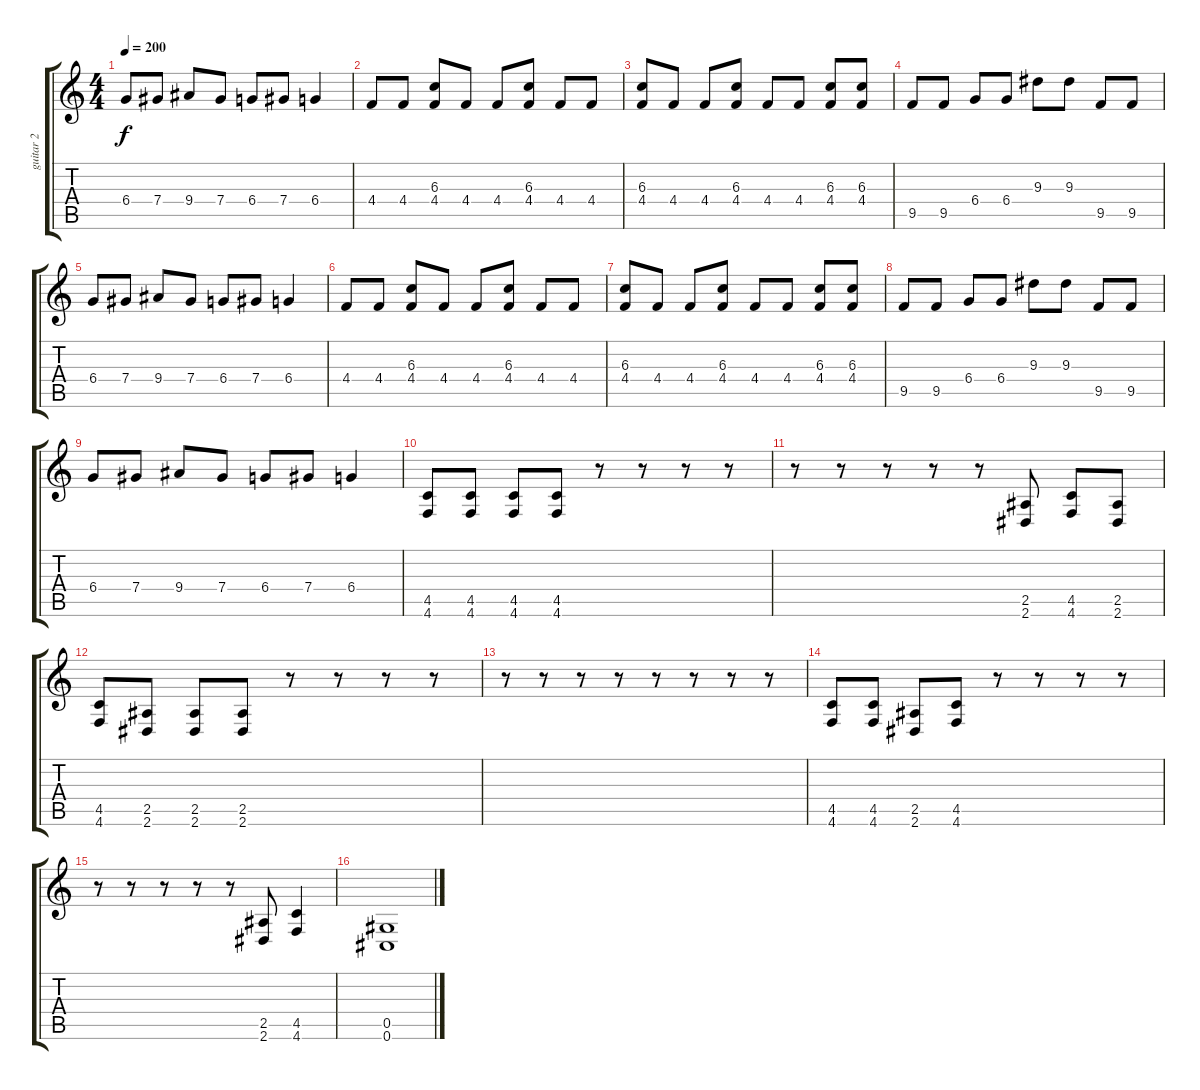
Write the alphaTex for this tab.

\track ("guitar 2" "guitar 2") {instrument overdrivenguitar}
\staff {score tabs}
\tuning (Eb4 Bb3 Gb3 Db3 Ab2 Db2) {hide}
\ts (4 4)
\tempo 200
\clef g2
\ks c
6.4.8{dy f} 7.4.8 9.4.8 7.4.8 6.4.8 7.4.8 6.4.4 |
4.4.8 4.4.8 (6.3 4.4).8 4.4.8 4.4.8 (6.3 4.4).8 4.4.8 4.4.8 |
(6.3 4.4).8 4.4.8 4.4.8 (6.3 4.4).8 4.4.8 4.4.8 (6.3 4.4).8 (6.3 4.4).8 |
9.5.8 9.5.8 6.4.8 6.4.8 9.3.8 9.3.8 9.5.8 9.5.8 |
6.4.8 7.4.8 9.4.8 7.4.8 6.4.8 7.4.8 6.4.4 |
4.4.8 4.4.8 (6.3 4.4).8 4.4.8 4.4.8 (6.3 4.4).8 4.4.8 4.4.8 |
(6.3 4.4).8 4.4.8 4.4.8 (6.3 4.4).8 4.4.8 4.4.8 (6.3 4.4).8 (6.3 4.4).8 |
9.5.8 9.5.8 6.4.8 6.4.8 9.3.8 9.3.8 9.5.8 9.5.8 |
6.4.8 7.4.8 9.4.8 7.4.8 6.4.8 7.4.8 6.4.4 |
(4.5 4.6).8 (4.5 4.6).8 (4.5 4.6).8 (4.5 4.6).8 r.8 r.8 r.8 r.8 |
r.8 r.8 r.8 r.8 r.8 (2.5 2.6).8 (4.5 4.6).8 (2.5 2.6).8 |
(4.5 4.6).8 (2.5 2.6).8 (2.5 2.6).8 (2.5 2.6).8 r.8 r.8 r.8 r.8 |
r.8 r.8 r.8 r.8 r.8 r.8 r.8 r.8 |
(4.5 4.6).8 (4.5 4.6).8 (2.5 2.6).8 (4.5 4.6).8 r.8 r.8 r.8 r.8 |
r.8 r.8 r.8 r.8 r.8 (2.5 2.6).8 (4.5 4.6).4 |
(0.5 0.6).1
